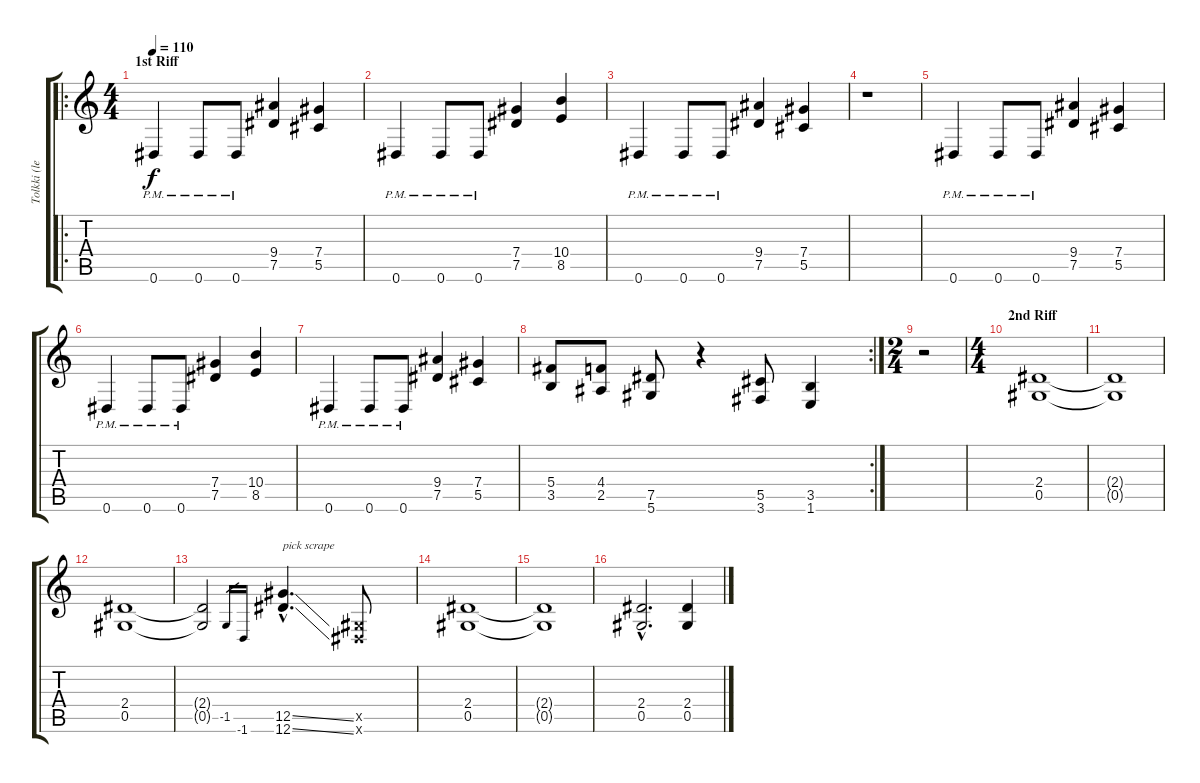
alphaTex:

\track ("Tolkki (lead)" "Tolkki (le") {instrument overdrivenguitar}
\staff {score tabs}
\tuning (Eb4 Bb3 Gb3 Db3 Ab2 Eb2) {hide}
\ro
\ts (4 4)
\section ("" "1st Riff")
\tempo 110
\clef g2
\ks c
0.6{pm}.4{dy f instrument overdrivenguitar} 0.6{pm}.8 0.6{pm}.8 (9.4 7.5).4 (7.4 5.5).4 |
0.6{pm}.4 0.6{pm}.8 0.6{pm}.8 (7.4 7.5).4 (10.4 8.5).4 |
0.6{pm}.4 0.6{pm}.8 0.6{pm}.8 (9.4 7.5).4 (7.4 5.5).4 |
r.1 |
0.6{pm}.4 0.6{pm}.8 0.6{pm}.8 (9.4 7.5).4 (7.4 5.5).4 |
0.6{pm}.4 0.6{pm}.8 0.6{pm}.8 (7.4 7.5).4 (10.4 8.5).4 |
0.6{pm}.4 0.6{pm}.8 0.6{pm}.8 (9.4 7.5).4 (7.4 5.5).4 |
\rc 2
(5.4 3.5).8 (4.4 2.5).8 (7.5 5.6).8 r.4 (5.5 3.6).8 (3.5 1.6).4 |
\ts (2 4)
r.2 |
\ts (4 4)
\section ("" "2nd Riff")
(2.4 0.5).1 |
(2.4{t} 0.5{t}).1 |
(2.4 0.5).1 |
(2.4{t} 0.5{t}).2 -1.5.16{gr} -1.6.16{gr} (12.5{ss hac} 12.6{ss hac}).4{d txt "pick scrape"} (0.5{x} 0.6{x}).8 |
(2.4 0.5).1 |
(2.4{t} 0.5{t}).1 |
(2.4{hac} 0.5{hac}).2{d} (2.4 0.5).4
